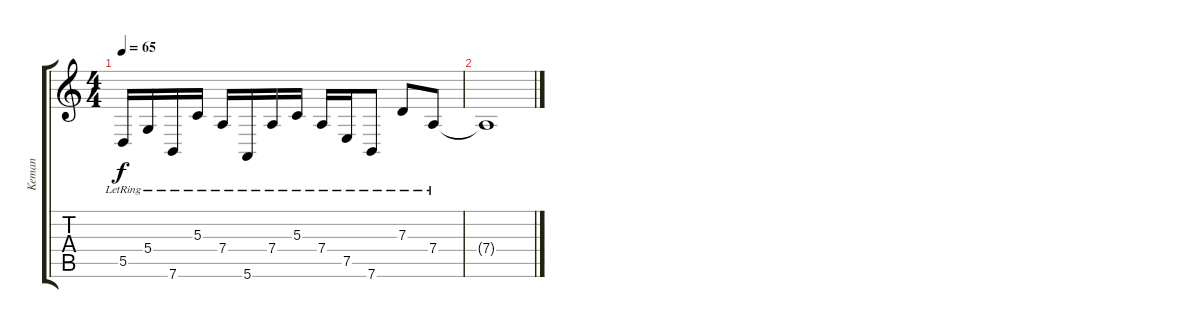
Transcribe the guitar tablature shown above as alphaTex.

\track ("Keman" "Keman") {instrument stringensemble1}
\staff {score tabs}
\tuning (E4 B3 G3 D3 A2 E2) {hide}
\ts (4 4)
\tempo 65
\clef g2
\ks c
5.5{lr}.16{dy f} 5.4{lr}.16 7.6{lr}.16 5.3{lr}.16 7.4{lr}.16 5.6{lr}.16 7.4{lr}.16 5.3{lr}.16 7.4{lr}.16 7.5{lr}.16 7.6{lr}.8 7.3{lr}.8 7.4{lr}.8 |
7.4{t}.1{volume 0}
